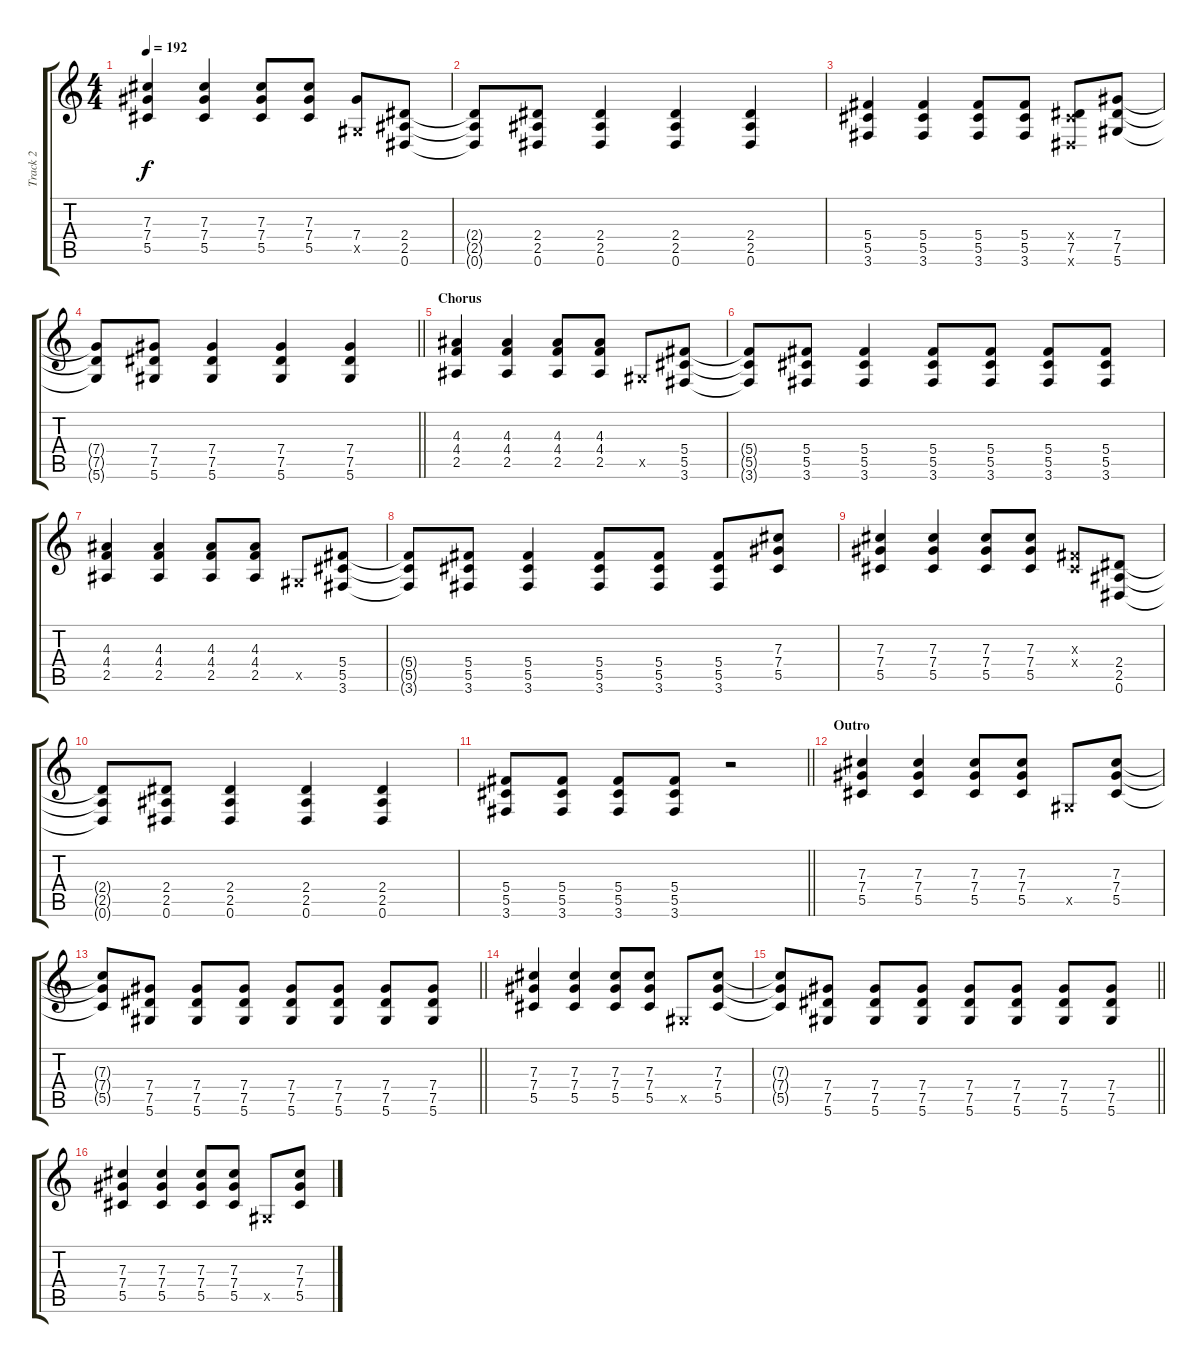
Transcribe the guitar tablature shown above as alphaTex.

\track ("Track 2" "Track 2") {instrument distortionguitar}
\staff {score tabs}
\tuning (Eb4 Bb3 Gb3 Db3 Ab2 Eb2) {hide}
\ts (4 4)
\tempo 192
\clef g2
\ks c
(7.3 7.4 5.5).4{dy f} (7.3 7.4 5.5).4 (7.3 7.4 5.5).8 (7.3 7.4 5.5).8 (7.4 0.5{x}).8 (2.4 2.5 0.6).8 |
(2.4{t} 2.5{t} 0.6{t}).8 (2.4 2.5 0.6).8 (2.4 2.5 0.6).4 (2.4 2.5 0.6).4 (2.4 2.5 0.6).4 |
(5.4 5.5 3.6).4 (5.4 5.5 3.6).4 (5.4 5.5 3.6).8 (5.4 5.5 3.6).8 (0.4{x} 7.5 0.6{x}).8 (7.4 7.5 5.6).8 |
\barLineRight lightlight
(7.4{t} 7.5{t} 5.6{t}).8 (7.4 7.5 5.6).8 (7.4 7.5 5.6).4 (7.4 7.5 5.6).4 (7.4 7.5 5.6).4 |
\section ("" "Chorus")
(4.3 4.4 2.5).4 (4.3 4.4 2.5).4 (4.3 4.4 2.5).8 (4.3 4.4 2.5).8 0.5{x}.8 (5.4 5.5 3.6).8 |
(5.4{t} 5.5{t} 3.6{t}).8 (5.4 5.5 3.6).8 (5.4 5.5 3.6).4 (5.4 5.5 3.6).8 (5.4 5.5 3.6).8 (5.4 5.5 3.6).8 (5.4 5.5 3.6).8 |
(4.3 4.4 2.5).4 (4.3 4.4 2.5).4 (4.3 4.4 2.5).8 (4.3 4.4 2.5).8 0.5{x}.8 (5.4 5.5 3.6).8 |
(5.4{t} 5.5{t} 3.6{t}).8 (5.4 5.5 3.6).8 (5.4 5.5 3.6).4 (5.4 5.5 3.6).8 (5.4 5.5 3.6).8 (5.4 5.5 3.6).8 (7.3 7.4 5.5).8 |
(7.3 7.4 5.5).4 (7.3 7.4 5.5).4 (7.3 7.4 5.5).8 (7.3 7.4 5.5).8 (0.3{x} 0.4{x}).8 (2.4 2.5 0.6).8 |
(2.4{t} 2.5{t} 0.6{t}).8 (2.4 2.5 0.6).8 (2.4 2.5 0.6).4 (2.4 2.5 0.6).4 (2.4 2.5 0.6).4 |
\barLineRight lightlight
(5.4 5.5 3.6).8 (5.4 5.5 3.6).8 (5.4 5.5 3.6).8 (5.4 5.5 3.6).8 r.2 |
\section ("" "Outro")
(7.3 7.4 5.5).4 (7.3 7.4 5.5).4 (7.3 7.4 5.5).8 (7.3 7.4 5.5).8 0.5{x}.8 (7.3 7.4 5.5).8 |
\barLineRight lightlight
(7.3{t} 7.4{t} 5.5{t}).8 (7.4 7.5 5.6).8 (7.4 7.5 5.6).8 (7.4 7.5 5.6).8 (7.4 7.5 5.6).8 (7.4 7.5 5.6).8 (7.4 7.5 5.6).8 (7.4 7.5 5.6).8 |
(7.3 7.4 5.5).4 (7.3 7.4 5.5).4 (7.3 7.4 5.5).8 (7.3 7.4 5.5).8 0.5{x}.8 (7.3 7.4 5.5).8 |
\barLineRight lightlight
(7.3{t} 7.4{t} 5.5{t}).8 (7.4 7.5 5.6).8 (7.4 7.5 5.6).8 (7.4 7.5 5.6).8 (7.4 7.5 5.6).8 (7.4 7.5 5.6).8 (7.4 7.5 5.6).8 (7.4 7.5 5.6).8 |
(7.3 7.4 5.5).4 (7.3 7.4 5.5).4 (7.3 7.4 5.5).8 (7.3 7.4 5.5).8 0.5{x}.8 (7.3 7.4 5.5).8
